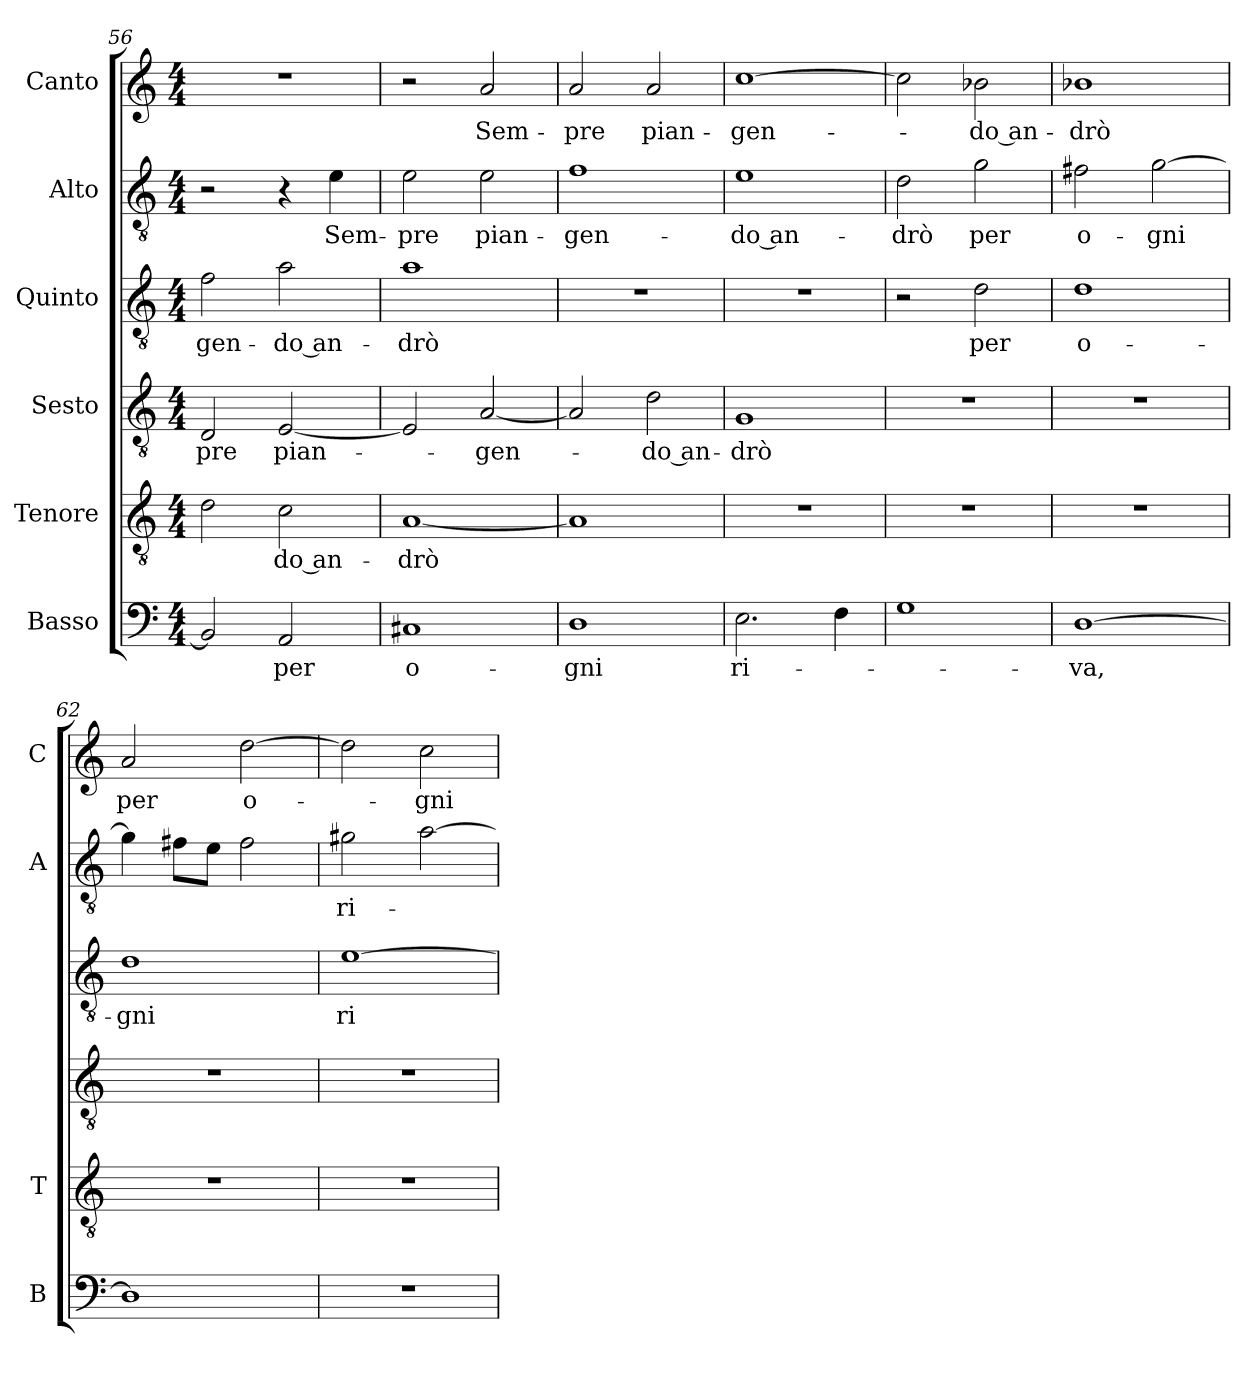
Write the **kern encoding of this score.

**kern	**text	**kern	**text	**kern	**text	**kern	**text	**kern	**text	**kern	**text
*part6	*part6	*part5	*part5	*part4	*part4	*part3	*part3	*part2	*part2	*part1	*part1
*staff6	*staff6	*staff5	*staff5	*staff4	*staff4	*staff3	*staff3	*staff2	*staff2	*staff1	*staff1
*I"Basso	*	*I"Tenore	*	*I"Sesto	*	*I"Quinto	*	*I"Alto	*	*I"Canto	*
*I'B	*	*I'T	*	*	*	*	*	*I'A	*	*I'C	*
*clefF4	*	*clefGv2	*	*clefGv2	*	*clefGv2	*	*clefGv2	*	*clefG2	*
*k[]	*	*k[]	*	*k[]	*	*k[]	*	*k[]	*	*k[]	*
*C:	*	*C:	*	*C:	*	*C:	*	*C:	*	*C:	*
*M4/4	*	*M4/4	*	*M4/4	*	*M4/4	*	*M4/4	*	*M4/4	*
=56	=56	=56	=56	=56	=56	=56	=56	=56	=56	=56	=56
!	!	!	!	!	!LO:LY:b	!	!	!	!	!	!
!	!	!	!	!	!	!	!LO:LY:b	!	!	!	!
2BB-/]	.	2d\	.	2D/	-pre	2f\	-gen-	2r	.	1r	.
!	!LO:LY:b	!	!	!	!	!	!	!	!	!	!
!	!	!	!LO:LY:b	!	!	!	!	!	!	!	!
!	!	!	!	!	!LO:LY:b	!	!	!	!	!	!
!	!	!	!	!	!	!	!LO:LY:b	!	!	!	!
2AA/	per	2c\	-do an-	[2E/	pian-	2a\	-do an-	4r	.	.	.
!	!	!	!	!	!	!	!	!	!LO:LY:b	!	!
.	.	.	.	.	.	.	.	4e\	Sem-	.	.
=57	=57	=57	=57	=57	=57	=57	=57	=57	=57	=57	=57
!	!LO:LY:b	!	!	!	!	!	!	!	!	!	!
!	!	!	!LO:LY:b	!	!	!	!	!	!	!	!
!	!	!	!	!	!	!	!LO:LY:b	!	!	!	!
!	!	!	!	!	!	!	!	!	!LO:LY:b	!	!
1C#X	o-	[1A	-drò	2E/]	.	1a	-drò	2e\	-pre	2r	.
!	!	!	!	!	!LO:LY:b	!	!	!	!	!	!
!	!	!	!	!	!	!	!	!	!LO:LY:b	!	!
!	!	!	!	!	!	!	!	!	!	!	!LO:LY:b
.	.	.	.	[2A/	-gen-	.	.	2e\	pian-	2a/	Sem-
=58	=58	=58	=58	=58	=58	=58	=58	=58	=58	=58	=58
!	!LO:LY:b	!	!	!	!	!	!	!	!	!	!
!	!	!	!	!	!	!	!	!	!LO:LY:b	!	!
!	!	!	!	!	!	!	!	!	!	!	!LO:LY:b
1D	-gni	1A]	.	2A/]	.	1r	.	1f	-gen-	2a/	-pre
!	!	!	!	!	!LO:LY:b	!	!	!	!	!	!
!	!	!	!	!	!	!	!	!	!	!	!LO:LY:b
.	.	.	.	2d\	-do an-	.	.	.	.	2a/	pian-
=59	=59	=59	=59	=59	=59	=59	=59	=59	=59	=59	=59
!	!LO:LY:b	!	!	!	!	!	!	!	!	!	!
!	!	!	!	!	!LO:LY:b	!	!	!	!	!	!
!	!	!	!	!	!	!	!	!	!LO:LY:b	!	!
!	!	!	!	!	!	!	!	!	!	!	!LO:LY:b
2.E\	ri-	1r	.	1G	-drò	1r	.	1e	-do an-	[1cc	-gen-
4F\	.	.	.	.	.	.	.	.	.	.	.
!!LO:LB:g=z
=60	=60	=60	=60	=60	=60	=60	=60	=60	=60	=60	=60
!	!	!	!	!	!	!	!	!	!LO:LY:b	!	!
1G	.	1r	.	1r	.	2r	.	2d\	-drò	2cc\]	.
!	!	!	!	!	!	!	!LO:LY:b	!	!	!	!
!	!	!	!	!	!	!	!	!	!LO:LY:b	!	!
!	!	!	!	!	!	!	!	!	!	!	!LO:LY:b
.	.	.	.	.	.	2d\	per	2g\	per	2b-X\	-do an-
=61	=61	=61	=61	=61	=61	=61	=61	=61	=61	=61	=61
!	!LO:LY:b	!	!	!	!	!	!	!	!	!	!
!	!	!	!	!	!	!	!LO:LY:b	!	!	!	!
!	!	!	!	!	!	!	!	!	!LO:LY:b	!	!
!	!	!	!	!	!	!	!	!	!	!	!LO:LY:b
[1D	-va,	1r	.	1r	.	1d	o-	2f#X\	o-	1b-X	-drò
!	!	!	!	!	!	!	!	!	!LO:LY:b	!	!
.	.	.	.	.	.	.	.	[2g\	-gni	.	.
=62	=62	=62	=62	=62	=62	=62	=62	=62	=62	=62	=62
!	!	!	!	!	!	!	!LO:LY:b	!	!	!	!
!	!	!	!	!	!	!	!	!	!	!	!LO:LY:b
1D]	.	1r	.	1r	.	1d	-gni	4g\]	.	2a/	per
.	.	.	.	.	.	.	.	8f#X\L	.	.	.
.	.	.	.	.	.	.	.	8e\J	.	.	.
!	!	!	!	!	!	!	!	!	!	!	!LO:LY:b
.	.	.	.	.	.	.	.	2f#\	.	[2dd\	o-
=63	=63	=63	=63	=63	=63	=63	=63	=63	=63	=63	=63
!	!	!	!	!	!	!	!LO:LY:b	!	!	!	!
!	!	!	!	!	!	!	!	!	!LO:LY:b	!	!
1r	.	1r	.	1r	.	[1e	ri-	2g#X\	ri-	2dd\]	.
!	!	!	!	!	!	!	!	!	!	!	!LO:LY:b
.	.	.	.	.	.	.	.	[2a\	.	2cc\	-gni
=	=	=	=	=	=	=	=	=	=	=	=
*-	*-	*-	*-	*-	*-	*-	*-	*-	*-	*-	*-
